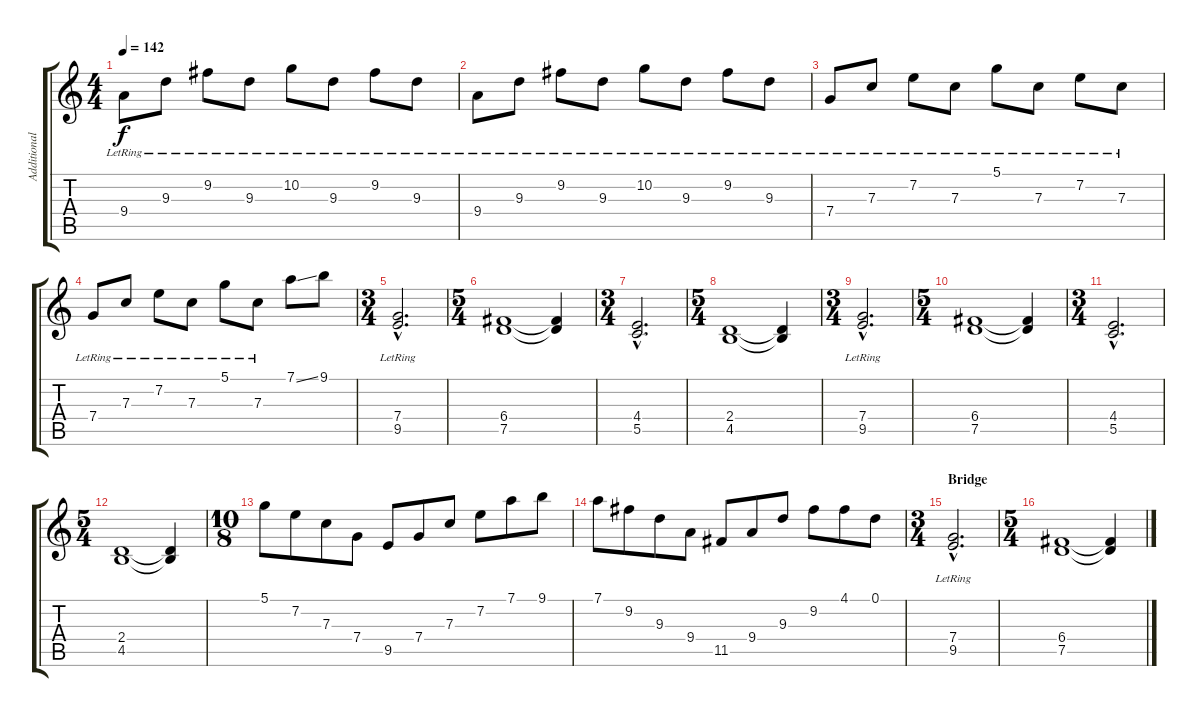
\track ("Additional Guitar" "Additional") {instrument acousticguitarsteel}
\staff {score tabs}
\tuning (D4 A3 F3 C3 G2 C2) {hide}
\ts (4 4)
\tempo 142
\clef g2
\ks c
9.4{lr}.8{dy f} 9.3{lr}.8 9.2{lr}.8 9.3{lr}.8 10.2{lr}.8 9.3{lr}.8 9.2{lr}.8 9.3{lr}.8 |
9.4{lr}.8 9.3{lr}.8 9.2{lr}.8 9.3{lr}.8 10.2{lr}.8 9.3{lr}.8 9.2{lr}.8 9.3{lr}.8 |
7.4{lr}.8 7.3{lr}.8 7.2{lr}.8 7.3{lr}.8 5.1{lr}.8 7.3{lr}.8 7.2{lr}.8 7.3{lr}.8 |
7.4{lr}.8 7.3{lr}.8 7.2{lr}.8 7.3{lr}.8 5.1{lr}.8 7.3{lr}.8 7.1{ss}.8 9.1.8 |
\ts (3 4)
(7.4{hac lr} 9.5{hac lr}).2{d} |
\ts (5 4)
(6.4 7.5).1 (6.4{t} 7.5{t}).4 |
\ts (3 4)
(4.4{hac} 5.5{hac}).2{d} |
\ts (5 4)
(2.4 4.5).1 (2.4{t} 4.5{t}).4 |
\ts (3 4)
(7.4{hac lr} 9.5{hac lr}).2{d} |
\ts (5 4)
(6.4 7.5).1 (6.4{t} 7.5{t}).4 |
\ts (3 4)
(4.4{hac} 5.5{hac}).2{d} |
\ts (5 4)
(2.4 4.5).1 (2.4{t} 4.5{t}).4 |
\ts (10 8)
5.1.8 7.2.8 7.3.8 7.4.8 9.5.8 7.4.8 7.3.8 7.2.8 7.1.8 9.1.8 |
7.1.8 9.2.8 9.3.8 9.4.8 11.5.8 9.4.8 9.3.8 9.2.8 4.1.8 0.1.8 |
\ts (3 4)
\section ("" "Bridge")
(7.4{hac lr} 9.5{hac lr}).2{d} |
\ts (5 4)
(6.4 7.5).1 (6.4{t} 7.5{t}).4
